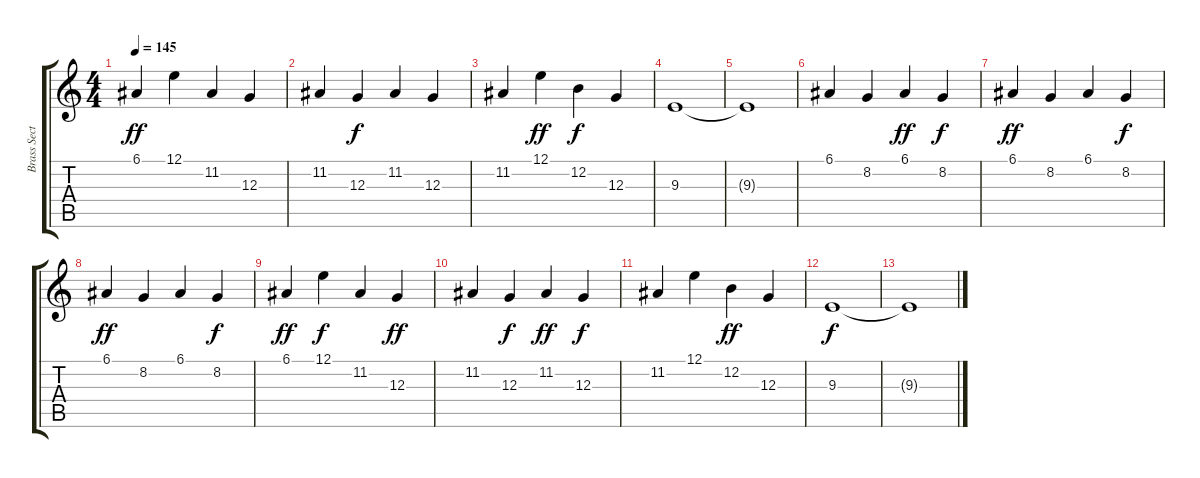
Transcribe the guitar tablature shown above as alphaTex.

\track ("Brass Section" "Brass Sect") {instrument synthbrass1}
\staff {score tabs}
\tuning (E4 B3 G3 D3 A2 E2) {hide}
\ts (4 4)
\tempo 145
\clef g2
\ks c
6.1.4{dy ff} 12.1.4 11.2.4 12.3.4 |
11.2.4 12.3.4{dy f} 11.2.4 12.3.4 |
11.2.4 12.1.4{dy ff} 12.2.4{dy f} 12.3.4 |
9.3.1 |
9.3{t}.1 |
6.1.4 8.2.4 6.1.4{dy ff} 8.2.4{dy f} |
6.1.4{dy ff} 8.2.4 6.1.4 8.2.4{dy f} |
6.1.4{dy ff} 8.2.4 6.1.4 8.2.4{dy f} |
6.1.4{dy ff} 12.1.4{dy f} 11.2.4 12.3.4{dy ff} |
11.2.4 12.3.4{dy f} 11.2.4{dy ff} 12.3.4{dy f} |
11.2.4 12.1.4 12.2.4{dy ff} 12.3.4 |
9.3.1{dy f} |
9.3{t}.1
